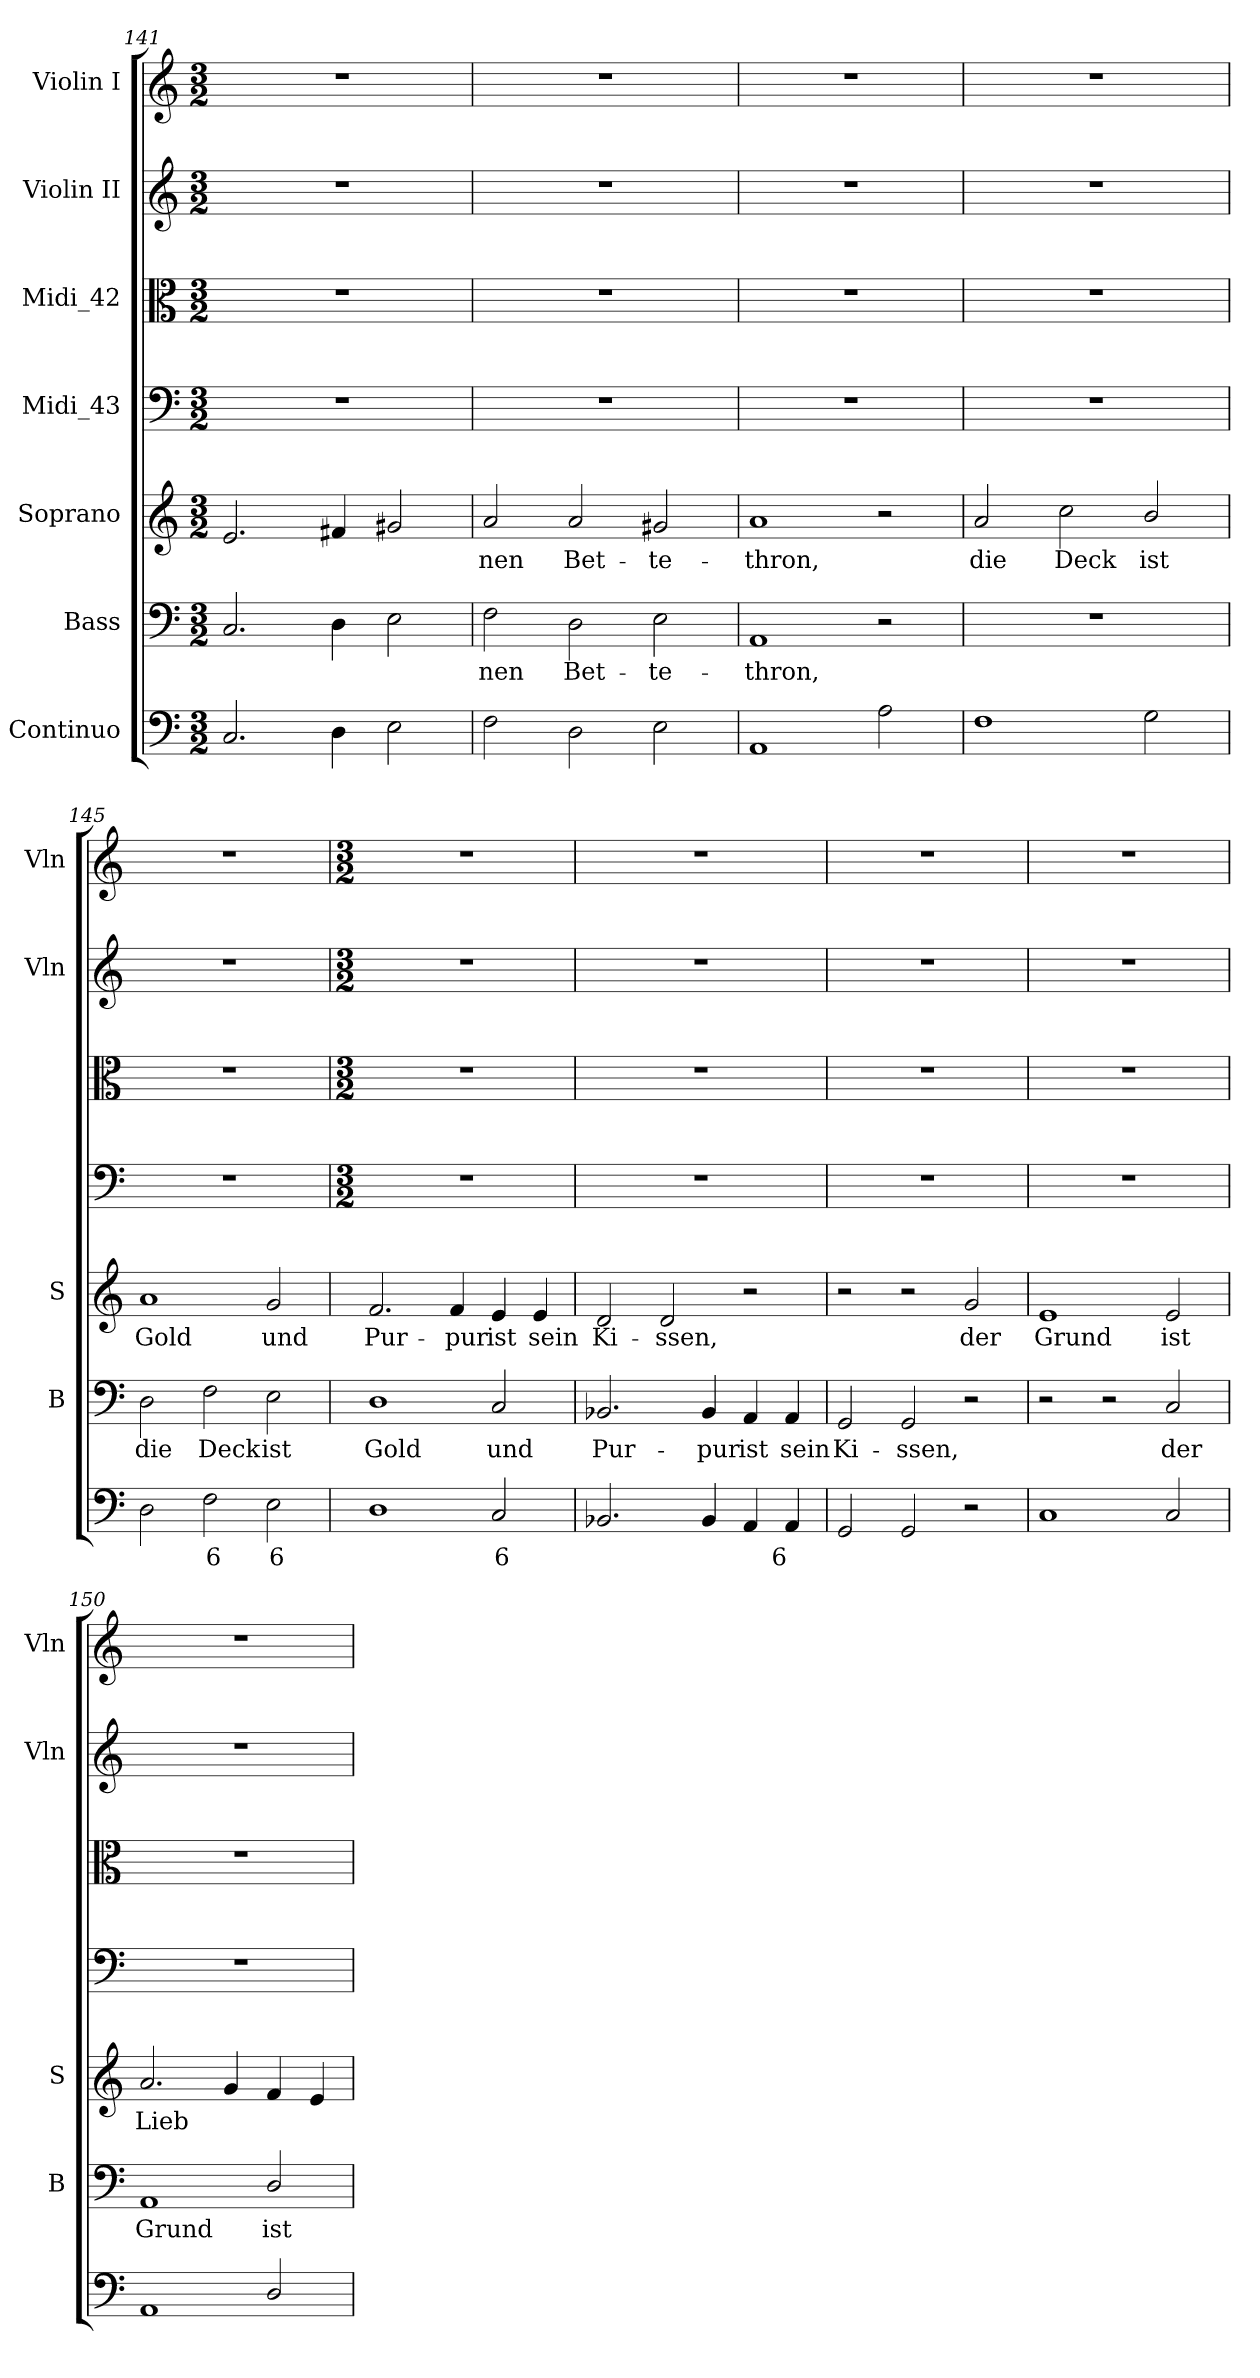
**kern	**text	**kern	**text	**kern	**text	**kern	**kern	**kern	**kern
*part7	*part7	*part6	*part6	*part5	*part5	*part4	*part3	*part2	*part1
*staff7	*staff7	*staff6	*staff6	*staff5	*staff5	*staff4	*staff3	*staff2	*staff1
*I"Continuo	*	*I"Bass	*	*I"Soprano	*	*I"Midi_43	*I"Midi_42	*I"Violin II	*I"Violin I
*	*	*I'B	*	*I'S	*	*	*	*I'Vln	*I'Vln
*clefF4	*	*clefF4	*	*clefG2	*	*clefF4	*clefC3	*clefG2	*clefG2
*k[]	*	*k[]	*	*k[]	*	*k[]	*k[]	*k[]	*k[]
*C:	*	*C:	*	*C:	*	*C:	*C:	*C:	*C:
*M3/2	*	*M3/2	*	*M3/2	*	*M3/2	*M3/2	*M3/2	*M3/2
=141	=141	=141	=141	=141	=141	=141	=141	=141	=141
2.C	.	2.C	.	2.e	.	1.r	1.r	1.r	1.r
4D	.	4D	.	4f#X	.	.	.	.	.
2E	.	2E	.	2g#X	.	.	.	.	.
=142	=142	=142	=142	=142	=142	=142	=142	=142	=142
!	!	!	!LO:LY:b	!	!LO:LY:b	!	!	!	!
2F	.	2F	nen	2a	nen	1.r	1.r	1.r	1.r
!	!	!	!LO:LY:b	!	!LO:LY:b	!	!	!	!
2D	.	2D	Bet-	2a	Bet-	.	.	.	.
!	!	!	!LO:LY:b	!	!LO:LY:b	!	!	!	!
2E	.	2E	-te-	2g#X	-te-	.	.	.	.
=143	=143	=143	=143	=143	=143	=143	=143	=143	=143
!	!	!	!LO:LY:b	!	!LO:LY:b	!	!	!	!
1AA	.	1AA	-thron,	1a	-thron,	1.r	1.r	1.r	1.r
2A	.	2r	.	2r	.	.	.	.	.
=144	=144	=144	=144	=144	=144	=144	=144	=144	=144
!	!	!LO:N:vis=1	!	!	!LO:LY:b	!	!	!	!
1F	.	1.r	.	2a	die	1.r	1.r	1.r	1.r
!	!	!	!	!	!LO:LY:b	!	!	!	!
.	.	.	.	2cc	Deck	.	.	.	.
!	!	!	!	!	!LO:LY:b	!	!	!	!
2G	.	.	.	2b/	ist	.	.	.	.
=145	=145	=145	=145	=145	=145	=145	=145	=145	=145
!	!	!	!LO:LY:b	!	!LO:LY:b	!	!	!	!
2D	.	2D	die	1a	Gold	1.r	1.r	1.r	1.r
!	!LO:LY:b	!	!LO:LY:b	!	!	!	!	!	!
2F	6	2F	Deck	.	.	.	.	.	.
!	!LO:LY:b	!	!LO:LY:b	!	!LO:LY:b	!	!	!	!
2E	6	2E	ist	2g	und	.	.	.	.
!!LO:LB:g=z
=146	=146	=146	=146	=146	=146	=146	=146	=146	=146
*	*	*	*	*	*	*M3/2	*M3/2	*M3/2	*M3/2
!	!	!	!LO:LY:b	!	!LO:LY:b	!	!	!	!
1D	.	1D	Gold	2.f	Pur-	1.r	1.r	1.r	1.r
!	!	!	!	!	!LO:LY:b	!	!	!	!
.	.	.	.	4f	-pur	.	.	.	.
!	!LO:LY:b	!	!LO:LY:b	!	!LO:LY:b	!	!	!	!
2C	6	2C	und	4e	ist	.	.	.	.
!	!	!	!	!	!LO:LY:b	!	!	!	!
.	.	.	.	4e	sein	.	.	.	.
=147	=147	=147	=147	=147	=147	=147	=147	=147	=147
!	!	!	!LO:LY:b	!	!LO:LY:b	!	!	!	!
2.BB-X	.	2.BB-X	Pur-	2d	Ki-	1.r	1.r	1.r	1.r
!	!	!	!	!	!LO:LY:b	!	!	!	!
.	.	.	.	2d	-ssen,	.	.	.	.
!	!	!	!LO:LY:b	!	!	!	!	!	!
4BB-	.	4BB-	-pur	.	.	.	.	.	.
!	!	!	!LO:LY:b	!	!	!	!	!	!
4AA	.	4AA	ist	2r	.	.	.	.	.
!	!LO:LY:b	!	!LO:LY:b	!	!	!	!	!	!
4AA	6	4AA	sein	.	.	.	.	.	.
=148	=148	=148	=148	=148	=148	=148	=148	=148	=148
!	!	!	!LO:LY:b	!	!	!	!	!	!
2GG	.	2GG	Ki-	2r	.	1.r	1.r	1.r	1.r
!	!	!	!LO:LY:b	!	!	!	!	!	!
2GG	.	2GG	-ssen,	2r	.	.	.	.	.
!	!	!	!	!	!LO:LY:b	!	!	!	!
2r	.	2r	.	2g	der	.	.	.	.
=149	=149	=149	=149	=149	=149	=149	=149	=149	=149
!	!	!	!	!	!LO:LY:b	!	!	!	!
1C	.	2r	.	1e	Grund	1.r	1.r	1.r	1.r
.	.	2r	.	.	.	.	.	.	.
!	!	!	!LO:LY:b	!	!LO:LY:b	!	!	!	!
2C	.	2C	der	2e	ist	.	.	.	.
=150	=150	=150	=150	=150	=150	=150	=150	=150	=150
!	!	!	!LO:LY:b	!	!LO:LY:b	!	!	!	!
1AA	.	1AA	Grund	2.a	Lieb	1.r	1.r	1.r	1.r
.	.	.	.	4g	.	.	.	.	.
!	!	!	!LO:LY:b	!	!	!	!	!	!
2D/	.	2D/	ist	4f	.	.	.	.	.
.	.	.	.	4e	.	.	.	.	.
=	=	=	=	=	=	=	=	=	=
*-	*-	*-	*-	*-	*-	*-	*-	*-	*-
